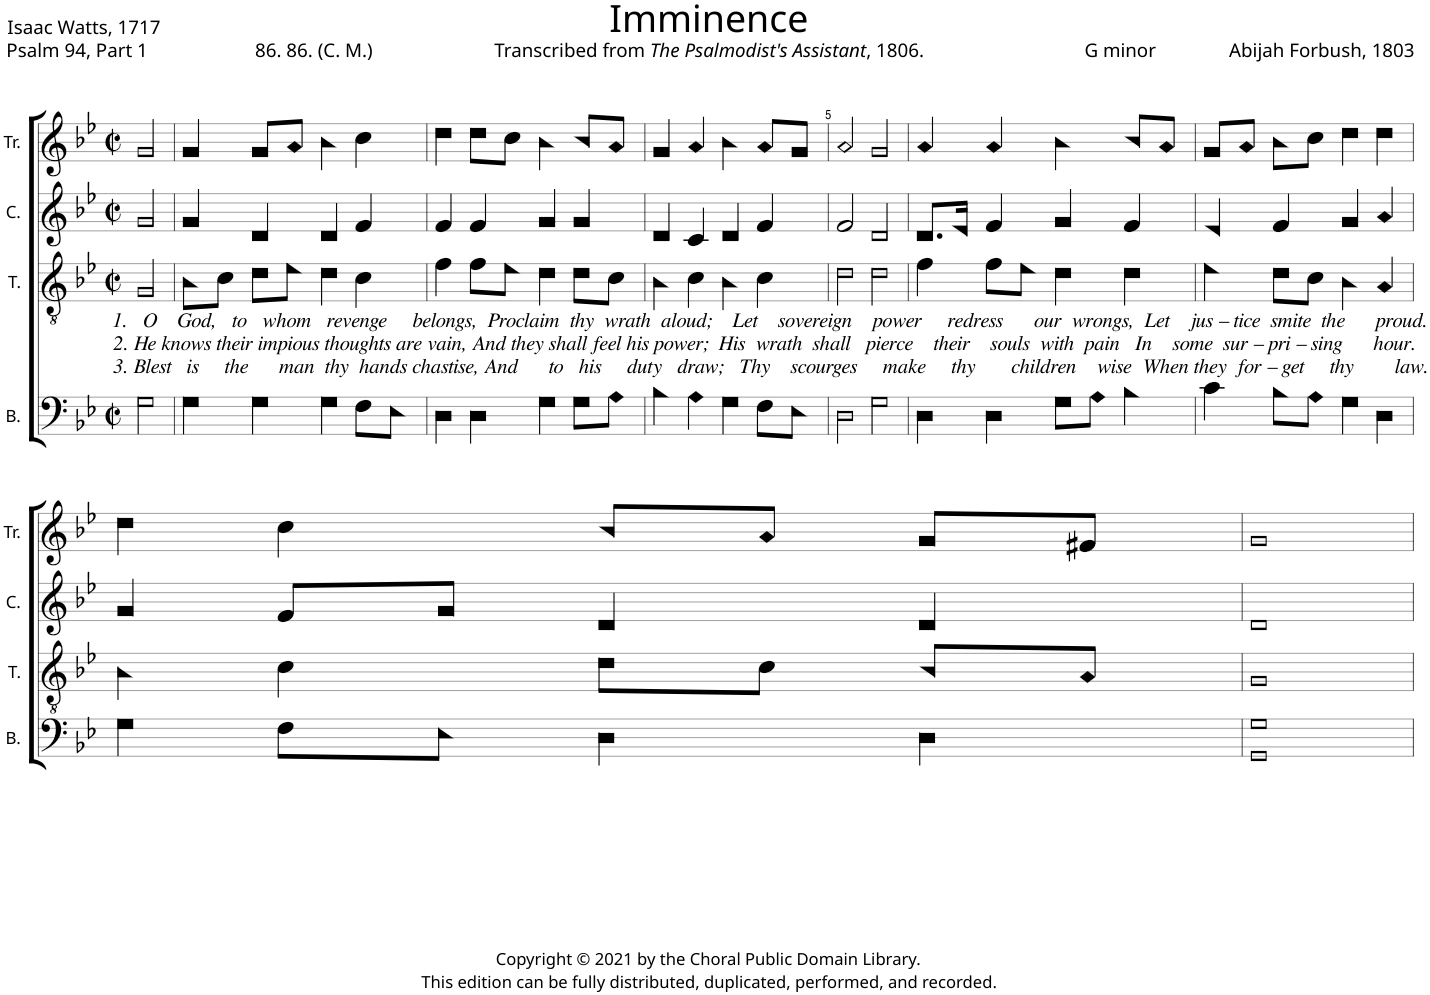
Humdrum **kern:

**kern	**kern	**kern	**kern
*part4	*part3	*part2	*part1
*staff4	*staff3	*staff2	*staff1
*I"B.	*I"T.	*I"C.	*I"Tr.
*I'B.	*I'T.	*I'C.	*I'Tr.
*clefF4	*clefGv2	*clefG2	*clefG2
*k[b-e-]	*k[b-e-]	*k[b-e-]	*k[b-e-]
*M2/2	*M2/2	*M2/2	*M2/2
*met(c|)	*met(c|)	*met(c|)	*met(c|)
=1	=1	=1	=1
!	!LO:TX:b:i:t=1.   O    God,   to   whom   revenge     belongs,  Proclaim  thy  wrath  aloud;    Let    sovereign    power     redress      our  wrongs,  Let    jus – tice  smite  the      proud.	!	!
!	!LO:TX:b:t=2. He knows their impious thoughts are vain, And they shall feel his power;  His  wrath  shall   pierce    their    souls  with  pain   In    some  sur – pri – sing      hour.	!	!
!	!LO:TX:b:t=3. Blest   is     the      man  thy  hands chastise, And      to   his     duty   draw;   Thy    scourges     make     thy       children    wise  When they  for – get     thy        law.	!	!
2G!\	2G!/	2g!/	2g!/
=2	=2	=2	=2
4G!\	8B-!\L	4g!/	4g!/
.	8c!\J	.	.
4G!\	8d!\L	4d!/	8g!/L
.	8e-!\J	.	8a!/J
4G!\	4d!\	4d!/	4b-!\
8F!\L	4c!\	4f!/	4cc!\
8E-!\J	.	.	.
=3	=3	=3	=3
4D!\	4f!\	4f!/	4dd!\
4D!\	8f!\L	4f!/	8dd!\L
.	8e-!\J	.	8cc!\J
4G!\	4d!\	4g!/	4b-!\
8G!\L	8d!\L	4g!/	8b-!/L
8A!\J	8c!\J	.	8a!/J
=4	=4	=4	=4
4B-!\	4B-!\	4d!/	4g!/
4A!\	4c!\	4c!/	4a!/
4G!\	4B-!\	4d!/	4b-!\
8F!\L	4c!\	4f!/	8a!/L
8E-!\J	.	.	8g!/J
=5	=5	=5	=5
2D!\	2d!\	2f!/	2a!/
2G!\	2d!\	2d!/	2g!/
=6	=6	=6	=6
4D!\	4f!\	8.d!/L	4a!/
.	.	16e-!/Jk	.
4D!\	8f!\L	4f!/	4a!/
.	8e-!\J	.	.
8G!\L	4d!\	4g!/	4b-!\
8A!\J	.	.	.
4B-!\	4d!\	4f!/	8b-!/L
.	.	.	8a!/J
=7	=7	=7	=7
4c!\	4e-!\	4e-!/	8g!/L
.	.	.	8a!/J
8B-!\L	8d!\L	4f!/	8b-!\L
8A!\J	8c!\J	.	8cc!\J
4G!\	4B-!\	4g!/	4dd!\
4D!\	4A!/	4a!/	4dd!\
!!LO:LB:g=z
=8	=8	=8	=8
4G!\	4B-!\	4g!/	4dd!\
8F!\L	4c!\	8f!/L	4cc!\
8E-!\J	.	8g!/J	.
4D!\	8d!\L	4d!/	8b-!/L
.	8c!\J	.	8a!/J
4D!\	8B-!/L	4d!/	8g!/L
.	8A!/J	.	8f#X!/J
=9	=9	=9	=9
1GG! 1G!	1G!	1d!	1g!
=	=	=	=
*-	*-	*-	*-
